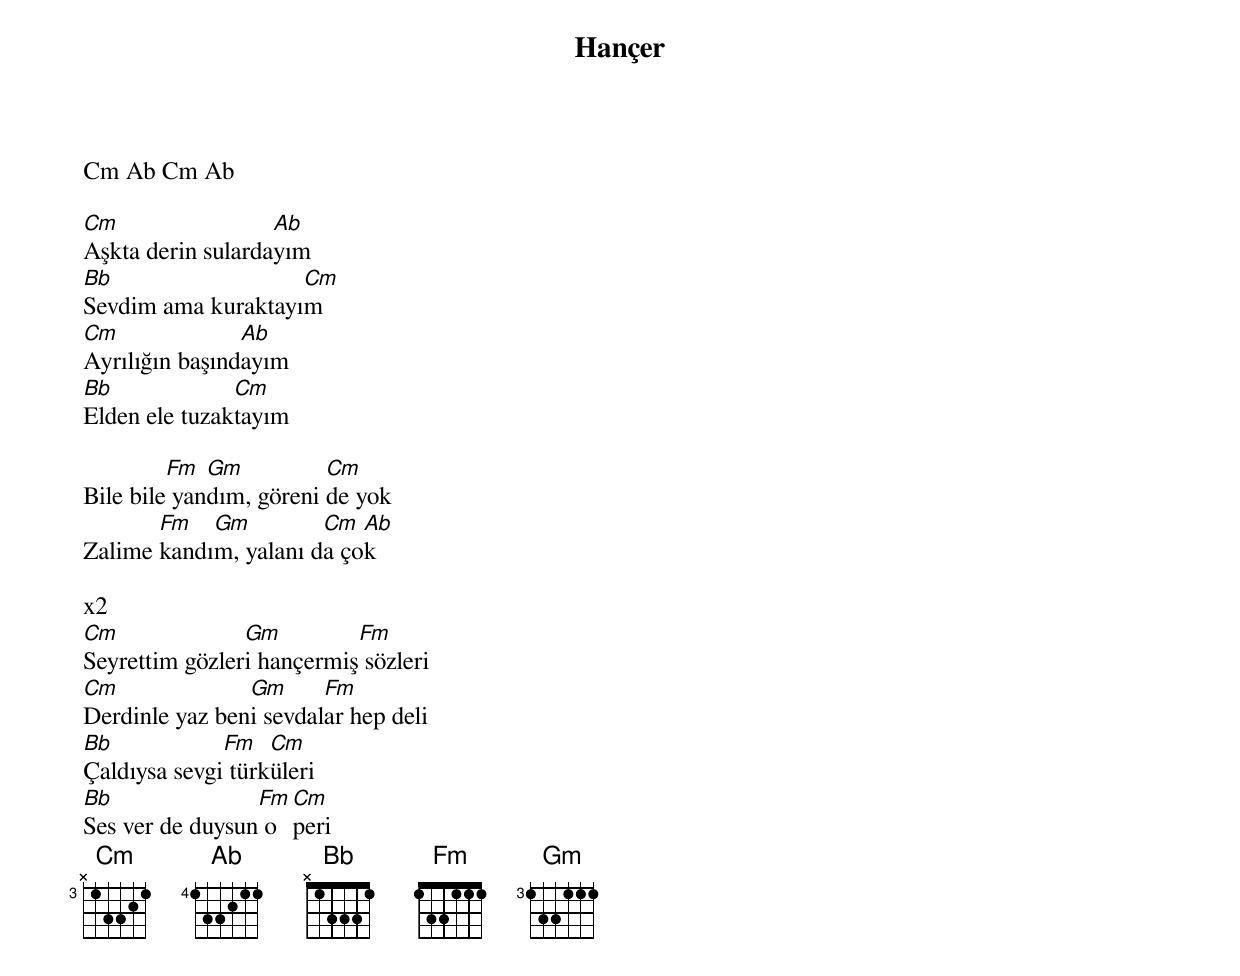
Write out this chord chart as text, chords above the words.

{title: Hançer}
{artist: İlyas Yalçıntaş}

Cm Ab Cm Ab

Cm                 Ab
Aşkta derin sulardayım
Bb                  Cm
Sevdim ama kuraktayım
Cm              Ab
Ayrılığın başındayım
Bb             Cm
Elden ele tuzaktayım

         Fm  Gm          Cm
Bile bile yandım, göreni de yok
       Fm   Gm         Cm  Ab
Zalime kandım, yalanı da çok

x2
Cm              Gm         Fm
Seyrettim gözleri hançermiş sözleri
Cm              Gm      Fm
Derdinle yaz beni sevdalar hep deli
Bb            Fm   Cm
Çaldıysa sevgi türküleri
Bb               Fm Cm
Ses ver de duysun o peri
